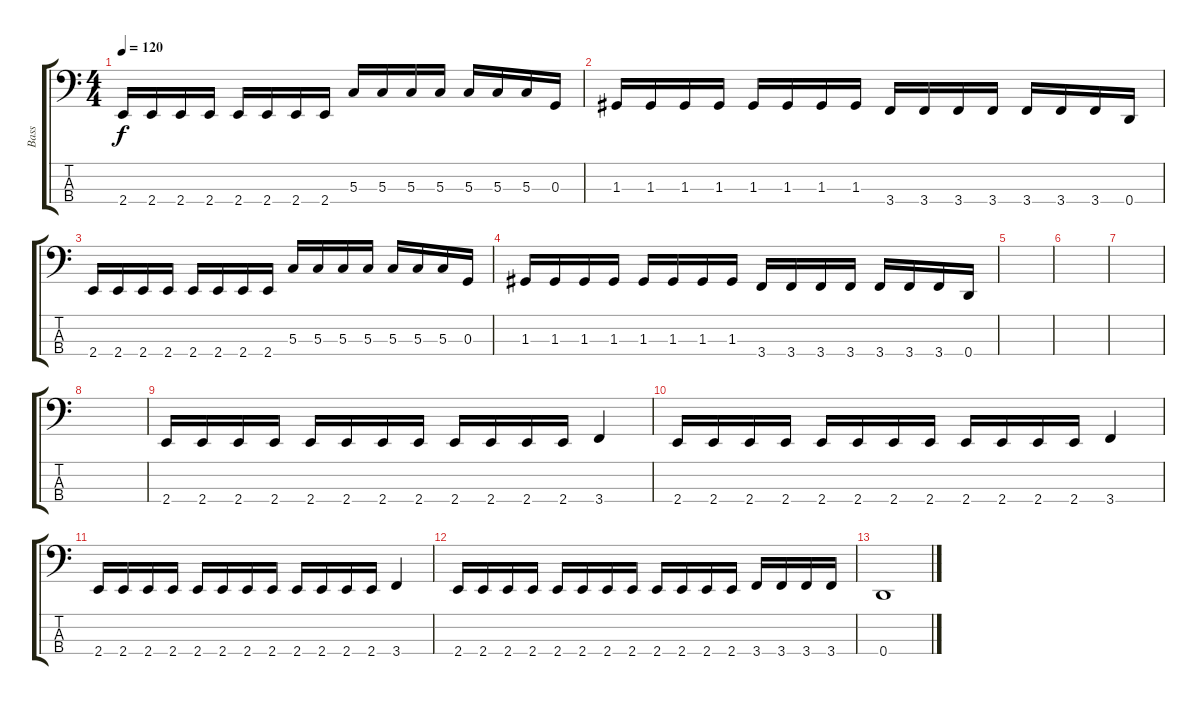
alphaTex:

\track ("Bass" "Bass") {instrument electricbasspick}
\staff {score tabs}
\tuning (F2 C2 G1 D1) {hide}
\ts (4 4)
\tempo 120
\clef f4
\ks c
2.4.16{dy f} 2.4.16 2.4.16 2.4.16 2.4.16 2.4.16 2.4.16 2.4.16 5.3.16 5.3.16 5.3.16 5.3.16 5.3.16 5.3.16 5.3.16 0.3.16 |
1.3.16 1.3.16 1.3.16 1.3.16 1.3.16 1.3.16 1.3.16 1.3.16 3.4.16 3.4.16 3.4.16 3.4.16 3.4.16 3.4.16 3.4.16 0.4.16 |
2.4.16 2.4.16 2.4.16 2.4.16 2.4.16 2.4.16 2.4.16 2.4.16 5.3.16 5.3.16 5.3.16 5.3.16 5.3.16 5.3.16 5.3.16 0.3.16 |
1.3.16 1.3.16 1.3.16 1.3.16 1.3.16 1.3.16 1.3.16 1.3.16 3.4.16 3.4.16 3.4.16 3.4.16 3.4.16 3.4.16 3.4.16 0.4.16 |
|
|
|
|
2.4.16 2.4.16 2.4.16 2.4.16 2.4.16 2.4.16 2.4.16 2.4.16 2.4.16 2.4.16 2.4.16 2.4.16 3.4.4 |
2.4.16 2.4.16 2.4.16 2.4.16 2.4.16 2.4.16 2.4.16 2.4.16 2.4.16 2.4.16 2.4.16 2.4.16 3.4.4 |
2.4.16 2.4.16 2.4.16 2.4.16 2.4.16 2.4.16 2.4.16 2.4.16 2.4.16 2.4.16 2.4.16 2.4.16 3.4.4 |
2.4.16 2.4.16 2.4.16 2.4.16 2.4.16 2.4.16 2.4.16 2.4.16 2.4.16 2.4.16 2.4.16 2.4.16 3.4.16 3.4.16 3.4.16 3.4.16 |
0.4.1
